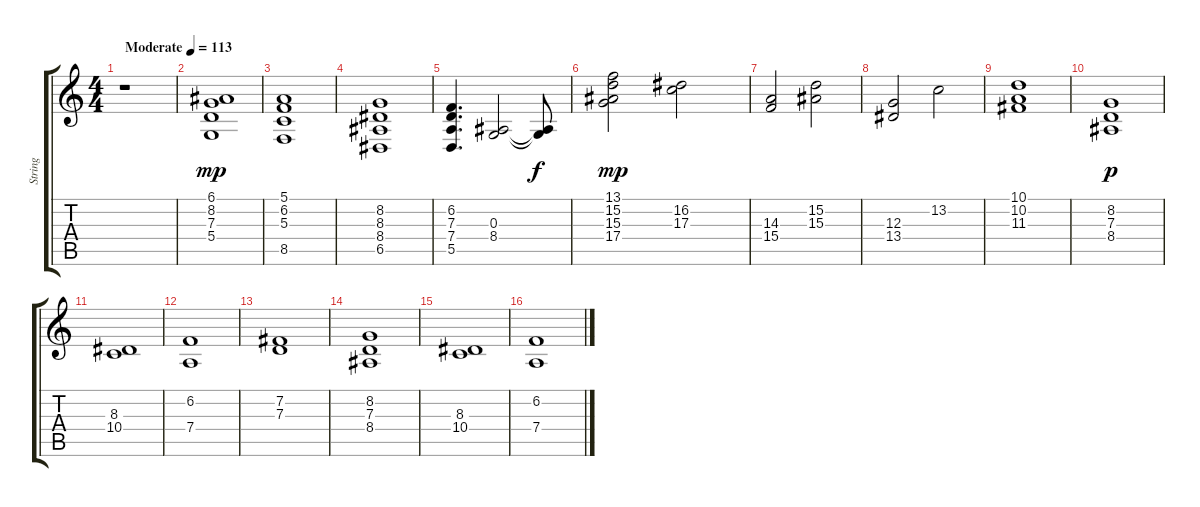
\track ("String" "String") {instrument stringensemble2}
\staff {score tabs}
\tuning (E4 B3 G3 D3 A2 E2) {hide}
\ts (4 4)
\tempo (113 "Moderate")
\clef g2
\ks c
r.1{dy mp instrument stringensemble2} |
(6.1 8.2 7.3 5.4).1 |
(5.1 6.2 5.3 8.5).1 |
(8.2 8.3 8.4 6.5).1 |
(6.2 7.3 7.4 5.5).4{d} (0.3 8.4).2 (0.3{t} 8.4{t}).8{dy f} |
(13.1 15.2 15.3 17.4).2{dy mp} (16.2 17.3).2 |
(14.3 15.4).2 (15.2 15.3).2 |
(12.3 13.4).2 13.2.2 |
(10.1 10.2 11.3).1 |
(8.2 7.3 8.4).1{dy p} |
(8.3 10.4).1 |
(6.2 7.4).1 |
(7.2 7.3).1 |
(8.2 7.3 8.4).1 |
(8.3 10.4).1 |
(6.2 7.4).1
